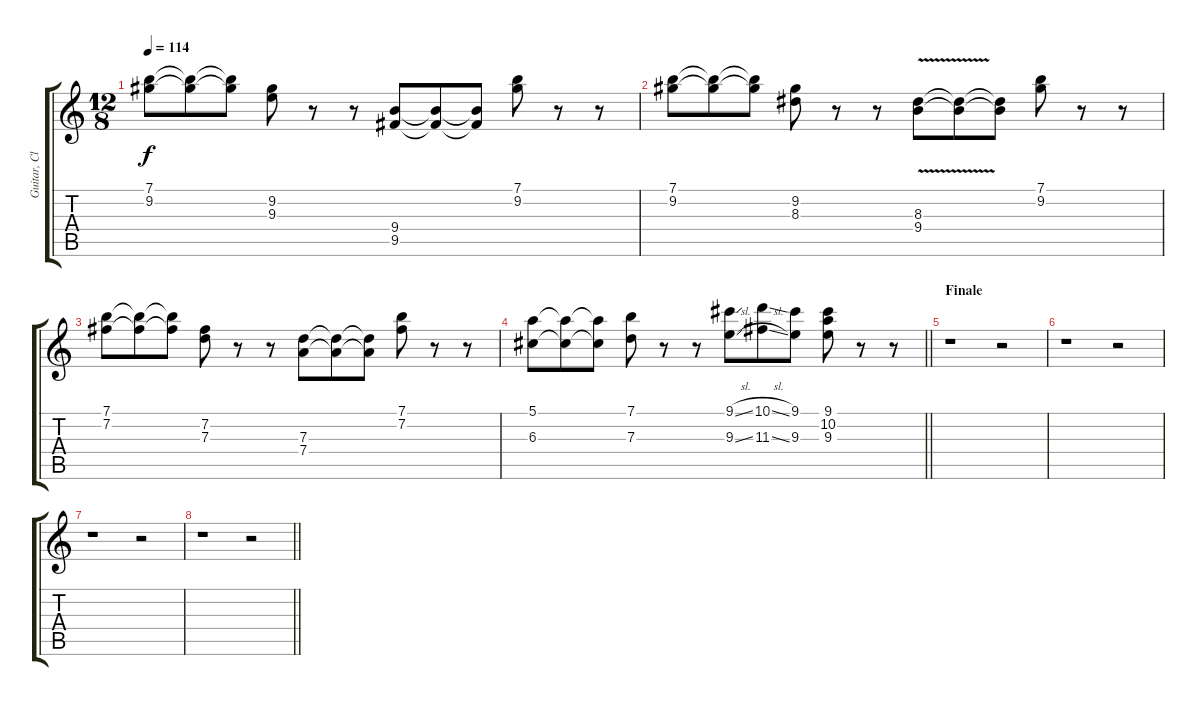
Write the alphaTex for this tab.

\track ("Guitar, Clean 2" "Guitar, Cl") {instrument electricguitarclean}
\staff {score tabs}
\tuning (E4 B3 G3 D3 A2 E2) {hide}
\ts (12 8)
\tempo 114
\clef g2
\ks c
(7.1 9.2).8{dy f} (7.1{t} 9.2{t}).8 (7.1{t} 9.2{t}).8 (9.2 9.3).8 r.8 r.8 (9.4 9.5).8 (9.4{t} 9.5{t}).8 (9.4{t} 9.5{t}).8 (7.1 9.2).8 r.8 r.8 |
(7.1 9.2).8 (7.1{t} 9.2{t}).8 (7.1{t} 9.2{t}).8 (9.2 8.3).8 r.8 r.8 (8.3{v} 9.4{v}).8 (8.3{t} 9.4{t}).8 (8.3{t} 9.4{t}).8 (7.1 9.2).8 r.8 r.8 |
(7.1 7.2).8 (7.1{t} 7.2{t}).8 (7.1{t} 7.2{t}).8 (7.2 7.3).8 r.8 r.8 (7.3 7.4).8 (7.3{t} 7.4{t}).8 (7.3{t} 7.4{t}).8 (7.1 7.2).8 r.8 r.8 |
\barLineRight lightlight
(5.1 6.3).8 (5.1{t} 6.3{t}).8 (5.1{t} 6.3{t}).8 (7.1 7.3).8 r.8 r.8 (9.1{sl} 9.3{sl}).8 (10.1{sl} 11.3{sl}).8 (9.1 9.3).8 (9.1 10.2 9.3).8 r.8 r.8 |
\section ("" "Finale")
r.1 r.2 |
r.1 r.2 |
r.1 r.2 |
\barLineRight lightlight
r.1 r.2
